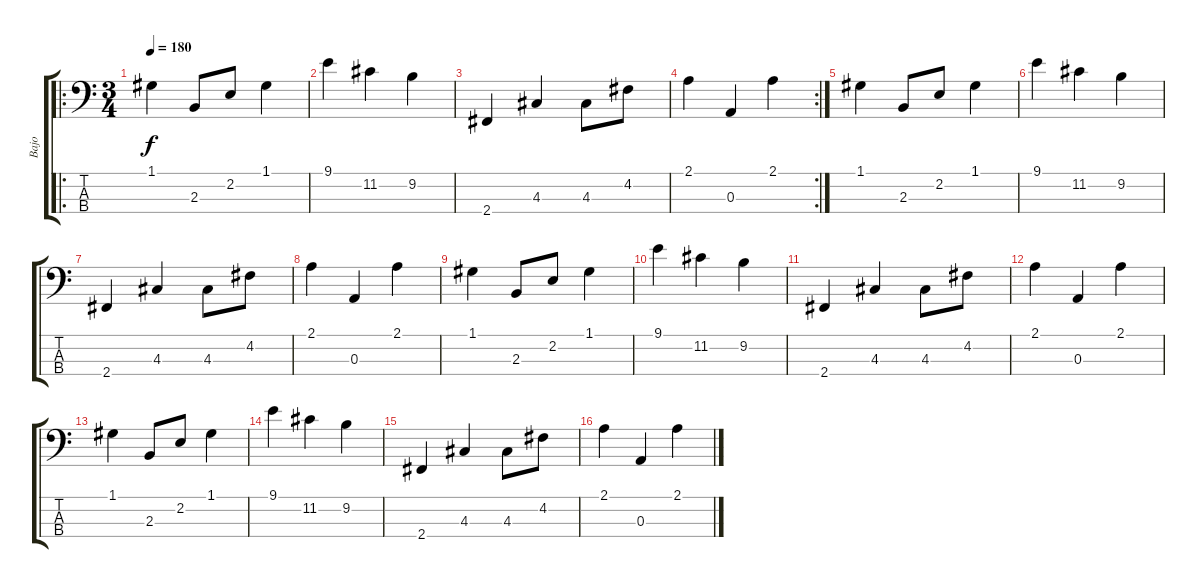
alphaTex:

\track ("Bajo" "Bajo") {instrument electricbassfinger}
\staff {score tabs}
\tuning (G2 D2 A1 E1) {hide}
\ro
\ts (3 4)
\tempo 180
\clef f4
\ks c
1.1.4{dy f instrument electricbassfinger} 2.3.8 2.2.8 1.1.4 |
9.1.4 11.2.4 9.2.4 |
2.4.4 4.3.4 4.3.8 4.2.8 |
\rc 2
2.1.4 0.3.4 2.1.4 |
1.1.4 2.3.8 2.2.8 1.1.4 |
9.1.4 11.2.4 9.2.4 |
2.4.4 4.3.4 4.3.8 4.2.8 |
2.1.4 0.3.4 2.1.4 |
1.1.4 2.3.8 2.2.8 1.1.4 |
9.1.4 11.2.4 9.2.4 |
2.4.4 4.3.4 4.3.8 4.2.8 |
2.1.4 0.3.4 2.1.4 |
1.1.4 2.3.8 2.2.8 1.1.4 |
9.1.4 11.2.4 9.2.4 |
2.4.4 4.3.4 4.3.8 4.2.8 |
2.1.4 0.3.4 2.1.4
